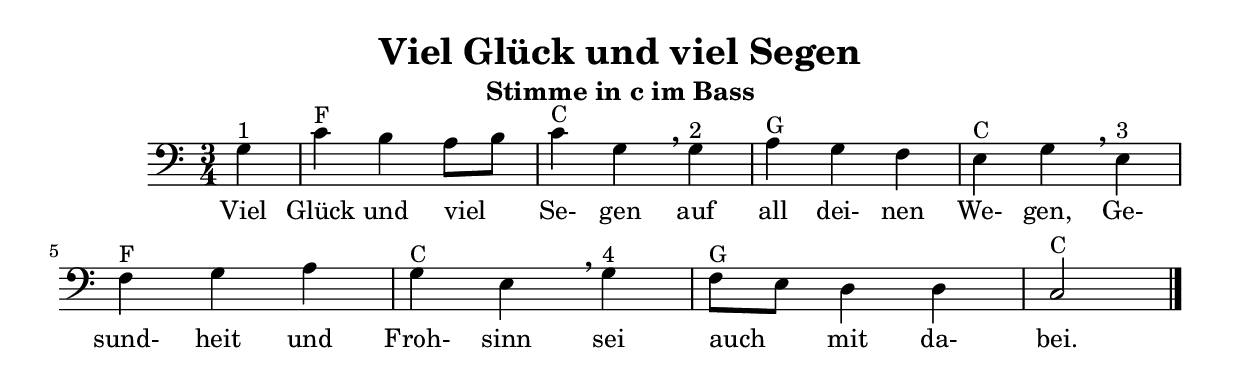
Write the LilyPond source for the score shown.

\version "2.18"
\header {
	title = "Viel Glück und viel Segen"
	subtitle = "Stimme in c im Bass"
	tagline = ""
}

\new Staff {
   	\time 3/4 \key c \major \clef bass
	\partial 4
	\transpose c c, {
	\relative {
		g'4 ^"1" | c4 ^"F" b4 a8[ b8] | c4 ^"C" g4 \breathe
		g4 ^"2" | a4 ^"G" g4 f4 | e4 ^"C" g4 \breathe
		e4 ^"3" | f4 ^"F" g4 a4 | g4 ^"C" e4 \breathe
		g4 ^"4" | f8 ^"G" e8 d4 d4 | c2 ^"C" \bar "|."
	}
	}
}
\addlyrics {
	Viel Glück und viel _  Se- gen auf all dei- nen We- gen, 
	Ge- sund- heit und Froh- sinn sei auch _  mit da- bei.
} 
\layout {
	\context {
	\Score
	\override SpacingSpanner.base-shortest-duration = #(ly:make-moment 1/16)
	}
}
